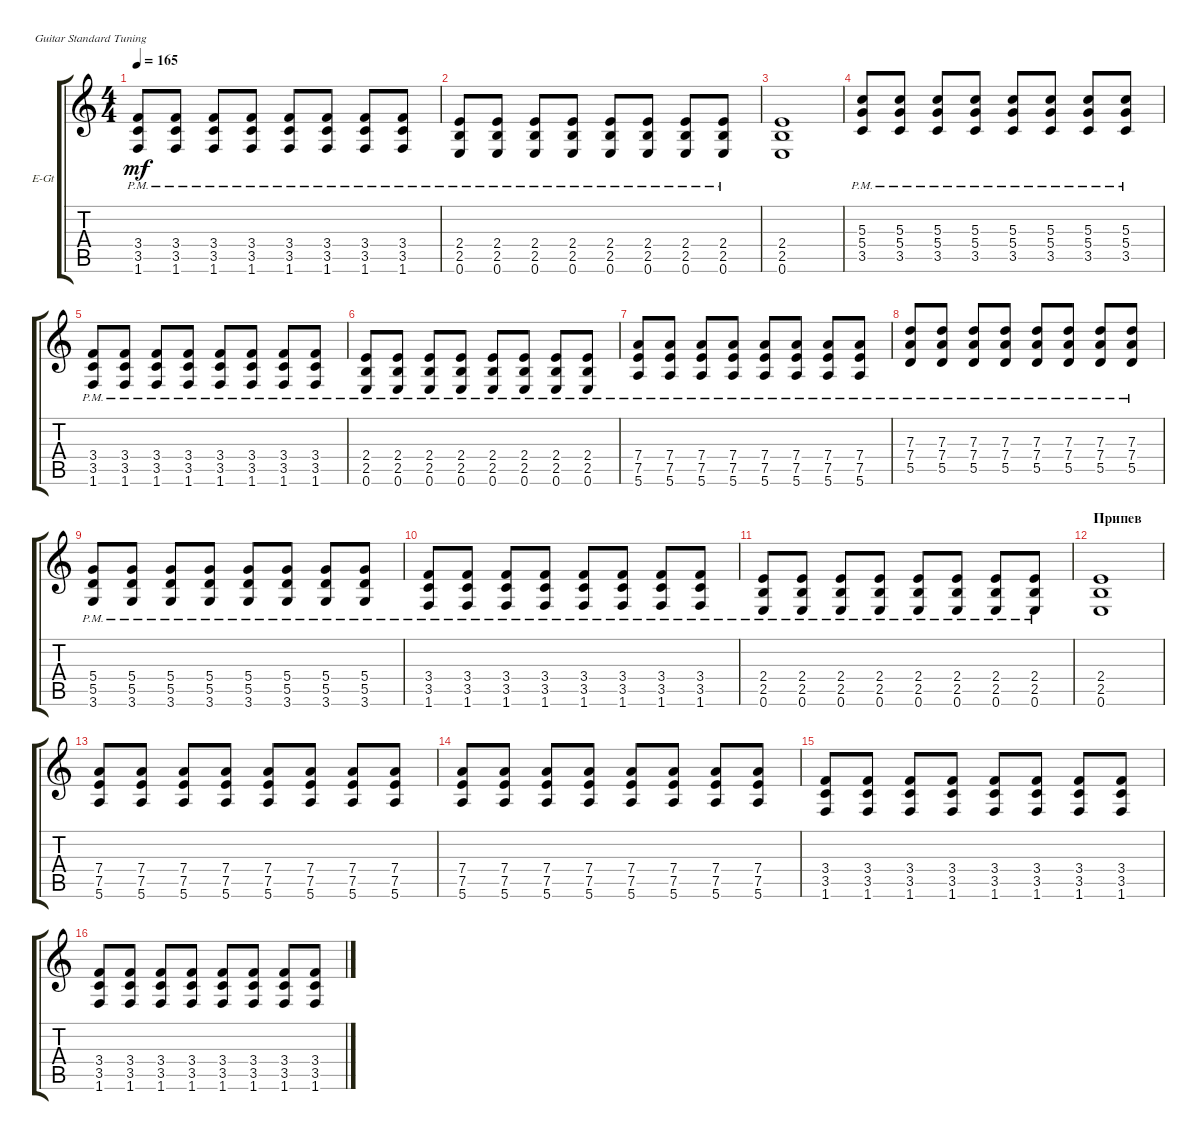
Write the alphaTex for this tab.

\defaultSystemsLayout 4
\bracketExtendMode groupsimilarinstruments
\firstSystemTrackNameOrientation horizontal
\otherSystemsTrackNameOrientation horizontal
\track ("Artem Guitar" "E-Gt") {instrument distortionguitar}
\staff {score tabs}
\tuning (E4 B3 G3 D3 A2 E2)
\ts (4 4)
\tempo 165
\clef g2
\ks c
(1.6{pm} 3.5{pm} 3.4{pm}).8{dy mf} (1.6{pm} 3.5{pm} 3.4{pm}).8 (1.6{pm} 3.5{pm} 3.4{pm}).8 (1.6{pm} 3.5{pm} 3.4{pm}).8 (1.6{pm} 3.5{pm} 3.4{pm}).8 (1.6{pm} 3.5{pm} 3.4{pm}).8 (1.6{pm} 3.5{pm} 3.4{pm}).8 (1.6{pm} 3.5{pm} 3.4{pm}).8 |
(0.6{pm} 2.5{pm} 2.4{pm}).8 (0.6{pm} 2.5{pm} 2.4{pm}).8 (0.6{pm} 2.5{pm} 2.4{pm}).8 (0.6{pm} 2.5{pm} 2.4{pm}).8 (0.6{pm} 2.5{pm} 2.4{pm}).8 (0.6{pm} 2.5{pm} 2.4{pm}).8 (0.6{pm} 2.5{pm} 2.4{pm}).8 (0.6{pm} 2.5{pm} 2.4{pm}).8 |
(0.6 2.5 2.4).1 |
(3.5{pm} 5.4{pm} 5.3{pm}).8 (5.3{pm} 5.4{pm} 3.5{pm}).8 (3.5{pm} 5.4{pm} 5.3{pm}).8 (5.3{pm} 5.4{pm} 3.5{pm}).8 (3.5{pm} 5.4{pm} 5.3{pm}).8 (5.3{pm} 5.4{pm} 3.5{pm}).8 (3.5{pm} 5.4{pm} 5.3{pm}).8 (5.3{pm} 5.4{pm} 3.5{pm}).8 |
(1.6{pm} 3.5{pm} 3.4{pm}).8 (1.6{pm} 3.5{pm} 3.4{pm}).8 (1.6{pm} 3.5{pm} 3.4{pm}).8 (1.6{pm} 3.5{pm} 3.4{pm}).8 (1.6{pm} 3.5{pm} 3.4{pm}).8 (1.6{pm} 3.5{pm} 3.4{pm}).8 (1.6{pm} 3.5{pm} 3.4{pm}).8 (1.6{pm} 3.5{pm} 3.4{pm}).8 |
(0.6{pm} 2.5{pm} 2.4{pm}).8 (0.6{pm} 2.5{pm} 2.4{pm}).8 (0.6{pm} 2.5{pm} 2.4{pm}).8 (0.6{pm} 2.5{pm} 2.4{pm}).8 (0.6{pm} 2.5{pm} 2.4{pm}).8 (0.6{pm} 2.5{pm} 2.4{pm}).8 (0.6{pm} 2.5{pm} 2.4{pm}).8 (0.6{pm} 2.5{pm} 2.4{pm}).8 |
(5.6{pm} 7.5{pm} 7.4{pm}).8 (5.6{pm} 7.5{pm} 7.4{pm}).8 (5.6{pm} 7.5{pm} 7.4{pm}).8 (5.6{pm} 7.5{pm} 7.4{pm}).8 (5.6{pm} 7.5{pm} 7.4{pm}).8 (5.6{pm} 7.5{pm} 7.4{pm}).8 (5.6{pm} 7.5{pm} 7.4{pm}).8 (5.6{pm} 7.5{pm} 7.4{pm}).8 |
(5.5{pm} 7.4{pm} 7.3{pm}).8 (5.5{pm} 7.4{pm} 7.3{pm}).8 (5.5{pm} 7.4{pm} 7.3{pm}).8 (5.5{pm} 7.4{pm} 7.3{pm}).8 (5.5{pm} 7.4{pm} 7.3{pm}).8 (5.5{pm} 7.4{pm} 7.3{pm}).8 (5.5{pm} 7.4{pm} 7.3{pm}).8 (5.5{pm} 7.4{pm} 7.3{pm}).8 |
(5.5{pm} 3.6{pm} 5.4{pm}).8 (3.6{pm} 5.5{pm} 5.4{pm}).8 (3.6{pm} 5.5{pm} 5.4{pm}).8 (3.6{pm} 5.5{pm} 5.4{pm}).8 (3.6{pm} 5.5{pm} 5.4{pm}).8 (3.6{pm} 5.5{pm} 5.4{pm}).8 (3.6{pm} 5.5{pm} 5.4{pm}).8 (3.6{pm} 5.5{pm} 5.4{pm}).8 |
(1.6{pm} 3.5{pm} 3.4{pm}).8 (1.6{pm} 3.5{pm} 3.4{pm}).8 (1.6{pm} 3.5{pm} 3.4{pm}).8 (1.6{pm} 3.5{pm} 3.4{pm}).8 (1.6{pm} 3.5{pm} 3.4{pm}).8 (1.6{pm} 3.5{pm} 3.4{pm}).8 (1.6{pm} 3.5{pm} 3.4{pm}).8 (1.6{pm} 3.5{pm} 3.4{pm}).8 |
(0.6{pm} 2.5{pm} 2.4{pm}).8 (0.6{pm} 2.5{pm} 2.4{pm}).8 (0.6{pm} 2.5{pm} 2.4{pm}).8 (0.6{pm} 2.5{pm} 2.4{pm}).8 (0.6{pm} 2.5{pm} 2.4{pm}).8 (0.6{pm} 2.5{pm} 2.4{pm}).8 (0.6{pm} 2.5{pm} 2.4{pm}).8 (0.6{pm} 2.5{pm} 2.4{pm}).8 |
\section ("" "Припев")
(0.6 2.5 2.4).1 |
(5.6 7.5 7.4).8 (5.6 7.5 7.4).8 (5.6 7.5 7.4).8 (5.6 7.5 7.4).8 (5.6 7.5 7.4).8 (5.6 7.5 7.4).8 (5.6 7.5 7.4).8 (5.6 7.5 7.4).8 |
(5.6 7.5 7.4).8 (5.6 7.5 7.4).8 (5.6 7.5 7.4).8 (5.6 7.5 7.4).8 (5.6 7.5 7.4).8 (5.6 7.5 7.4).8 (5.6 7.5 7.4).8 (5.6 7.5 7.4).8 |
(1.6 3.5 3.4).8 (1.6 3.5 3.4).8 (1.6 3.5 3.4).8 (1.6 3.5 3.4).8 (1.6 3.5 3.4).8 (1.6 3.5 3.4).8 (1.6 3.5 3.4).8 (1.6 3.5 3.4).8 |
(1.6 3.5 3.4).8 (1.6 3.5 3.4).8 (1.6 3.5 3.4).8 (1.6 3.5 3.4).8 (1.6 3.5 3.4).8 (1.6 3.5 3.4).8 (1.6 3.5 3.4).8 (1.6 3.5 3.4).8
